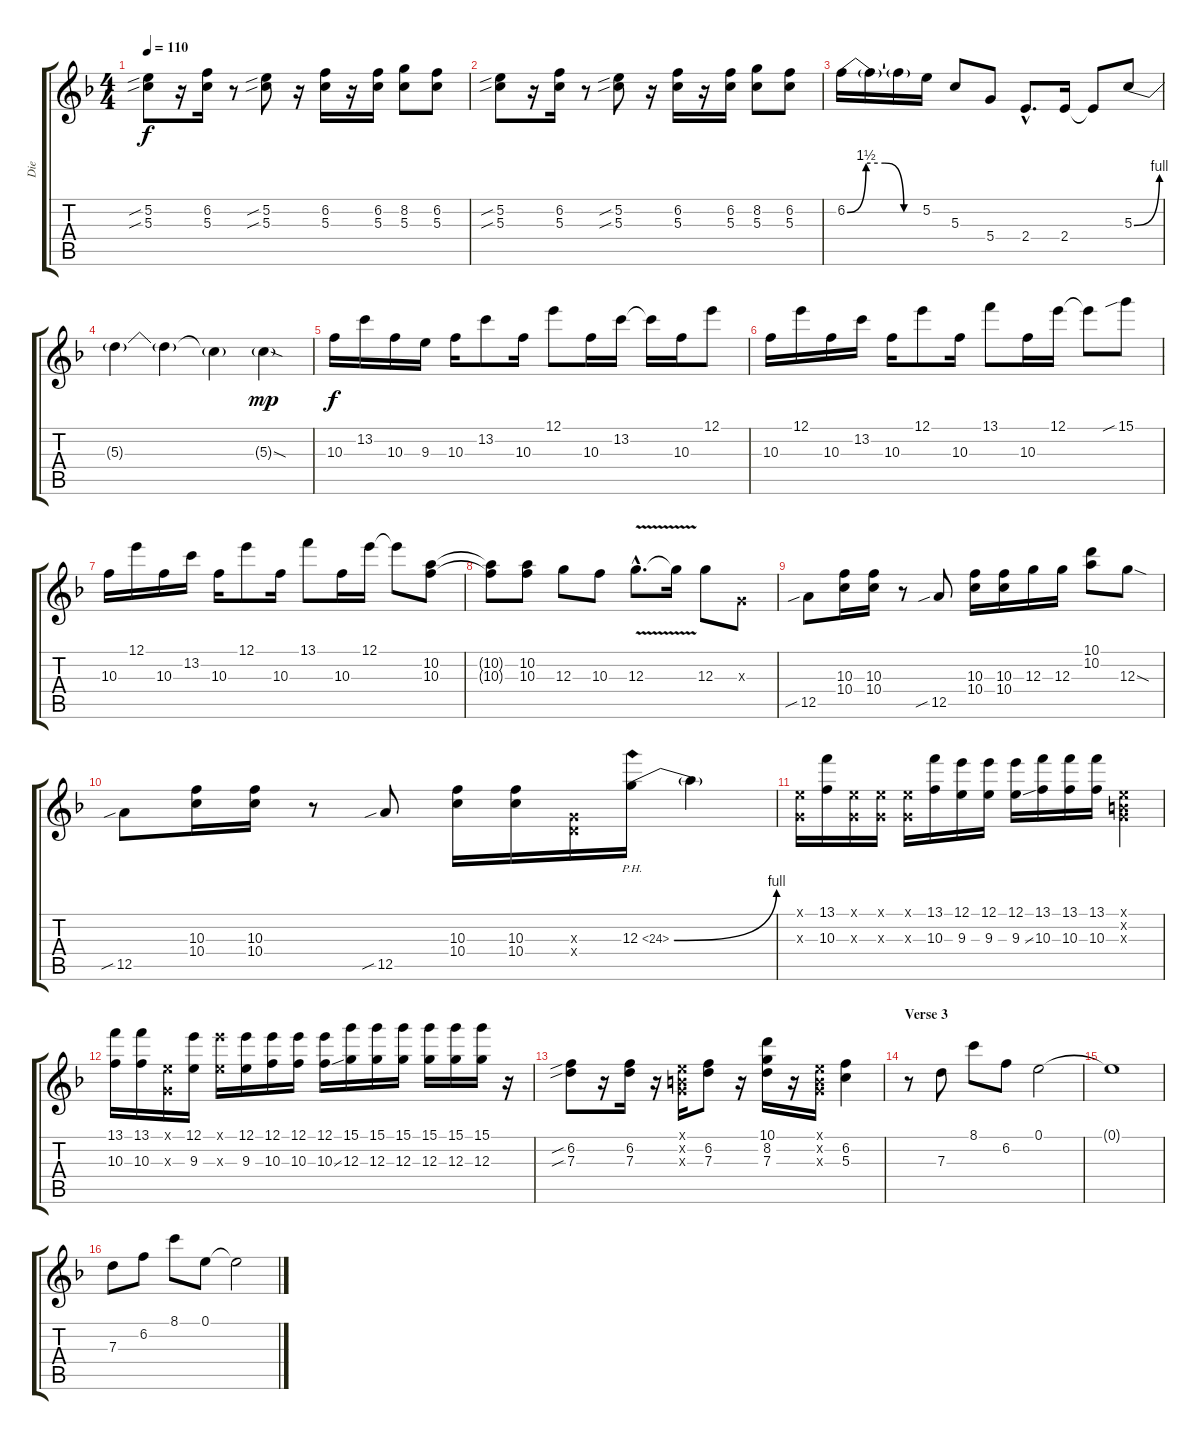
\track ("Die" "Die") {instrument distortionguitar}
\staff {score tabs}
\tuning (E4 B3 G3 D3 A2 D2) {hide}
\ts (4 4)
\tempo 110
\clef g2
\ks f
(5.2{sib} 5.3{sib}).8{dy f} r.16 (6.2 5.3).16 r.8 (5.2{sib} 5.3{sib}).8 r.16 (6.2 5.3).16 r.16 (6.2 5.3).16 (8.2 5.3).8 (6.2 5.3).8 |
(5.2{sib} 5.3{sib}).8 r.16 (6.2 5.3).16 r.8 (5.2{sib} 5.3{sib}).8 r.16 (6.2 5.3).16 r.16 (6.2 5.3).16 (8.2 5.3).8 (6.2 5.3).8 |
6.2{be (custom 0 0 15 6 30 6 45 0 60 0)}.16 6.2{t}.16 6.2{t}.16 5.2.16 5.3.8 5.4.8 2.4{hac}.8{d} 2.4.16 2.4{t}.8 5.3{be (bend 0 0 60 4)}.8 |
5.3{t}.4 5.3{t}.4 5.3{t}.4 5.3{sod g}.4{dy mp} |
10.3.16{dy f} 13.2.16 10.3.16 9.3.16 10.3.16 13.2.8 10.3.16 12.1.8 10.3.16 13.2.16 13.2{t}.16 10.3.16 12.1.8 |
10.3.16 12.1.16 10.3.16 13.2.16 10.3.16 12.1.8 10.3.16 13.1.8 10.3.16 12.1.16 12.1{t}.8 15.1{sib}.8 |
10.3.16 12.1.16 10.3.16 13.2.16 10.3.16 12.1.8 10.3.16 13.1.8 10.3.16 12.1.16 12.1{t}.8 (10.2 10.3).8 |
(10.2{t} 10.3{t}).8 (10.2 10.3).8 12.3.8 10.3.8 12.3{v hac}.8{d} 12.3{t}.16 12.3.8 0.3{x}.8 |
12.5{sib}.8 (10.3 10.4).16 (10.3 10.4).16 r.8 12.5{sib}.8 (10.3 10.4).16 (10.3 10.4).16 12.3.16 12.3.16 (10.1 10.2).8 12.3{sod}.8 |
12.5{sib}.8 (10.3 10.4).16 (10.3 10.4).16 r.8 12.5{sib}.8 (10.3 10.4).16 (10.3 10.4).16 (0.3{x} 0.4{x}).16 12.3{be (bend 0 0 60 4) ph 12}.16 12.3{t}.4 |
(0.1{x} 0.3{x}).16 (13.1 10.3).16 (0.1{x} 0.3{x}).16 (0.1{x} 0.3{x}).16 (0.1{x} 0.3{x}).16 (13.1 10.3).16 (12.1 9.3).16 (12.1 9.3).16 (12.1 9.3{ss}).16 (13.1 10.3).16 (13.1 10.3).16 (13.1 10.3).16 (0.1{x} 0.2{x} 0.3{x}).4 |
(13.1 10.3).16 (13.1 10.3).16 (0.1{x} 0.3{x}).16 (12.1 9.3).16 (12.1{x} 9.3{x}).16 (12.1 9.3).16 (12.1 10.3).16 (12.1 10.3).16 (12.1 10.3{ss}).16 (15.1 12.3).16 (15.1 12.3).16 (15.1 12.3).16 (15.1 12.3).16 (15.1 12.3).16 (15.1 12.3).16 r.16 |
(6.2{sib} 7.3{sib}).8 r.16 (6.2 7.3).16 r.16 (0.1{x} 0.2{x} 0.3{x}).16 (6.2 7.3).8 r.16 (10.1 8.2 7.3).16 r.16 (0.1{x} 0.2{x} 0.3{x}).16 (6.2 5.3).4 |
\section ("" "Verse 3")
r.8{instrument electricguitarclean} 7.3.8 8.1.8 6.2.8 0.1.2 |
0.1{t}.1 |
7.3.8 6.2.8 8.1.8 0.1.8 0.1{t}.2
